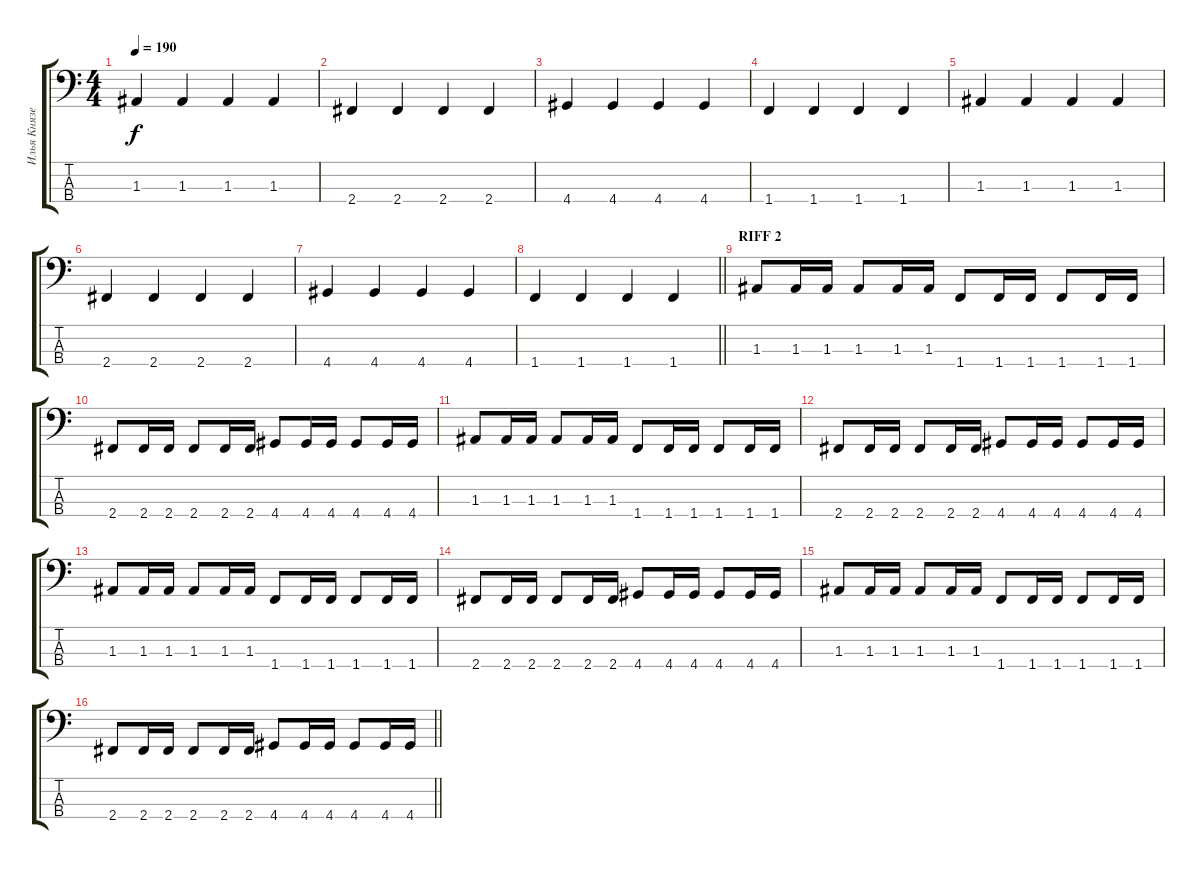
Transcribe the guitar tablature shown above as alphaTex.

\track ("Илья Князев" "Илья Князе") {instrument electricbasspick}
\staff {score tabs}
\tuning (G2 D2 A1 E1) {hide}
\ts (4 4)
\tempo 190
\clef f4
\ks c
1.3.4{dy f} 1.3.4 1.3.4 1.3.4 |
2.4.4 2.4.4 2.4.4 2.4.4 |
4.4.4 4.4.4 4.4.4 4.4.4 |
1.4.4 1.4.4 1.4.4 1.4.4 |
1.3.4 1.3.4 1.3.4 1.3.4 |
2.4.4 2.4.4 2.4.4 2.4.4 |
4.4.4 4.4.4 4.4.4 4.4.4 |
\barLineRight lightlight
1.4.4 1.4.4 1.4.4 1.4.4 |
\section ("" "RIFF 2")
1.3.8 1.3.16 1.3.16 1.3.8 1.3.16 1.3.16 1.4.8 1.4.16 1.4.16 1.4.8 1.4.16 1.4.16 |
2.4.8 2.4.16 2.4.16 2.4.8 2.4.16 2.4.16 4.4.8 4.4.16 4.4.16 4.4.8 4.4.16 4.4.16 |
1.3.8 1.3.16 1.3.16 1.3.8 1.3.16 1.3.16 1.4.8 1.4.16 1.4.16 1.4.8 1.4.16 1.4.16 |
2.4.8 2.4.16 2.4.16 2.4.8 2.4.16 2.4.16 4.4.8 4.4.16 4.4.16 4.4.8 4.4.16 4.4.16 |
1.3.8 1.3.16 1.3.16 1.3.8 1.3.16 1.3.16 1.4.8 1.4.16 1.4.16 1.4.8 1.4.16 1.4.16 |
2.4.8 2.4.16 2.4.16 2.4.8 2.4.16 2.4.16 4.4.8 4.4.16 4.4.16 4.4.8 4.4.16 4.4.16 |
1.3.8 1.3.16 1.3.16 1.3.8 1.3.16 1.3.16 1.4.8 1.4.16 1.4.16 1.4.8 1.4.16 1.4.16 |
\barLineRight lightlight
2.4.8 2.4.16 2.4.16 2.4.8 2.4.16 2.4.16 4.4.8 4.4.16 4.4.16 4.4.8 4.4.16 4.4.16
